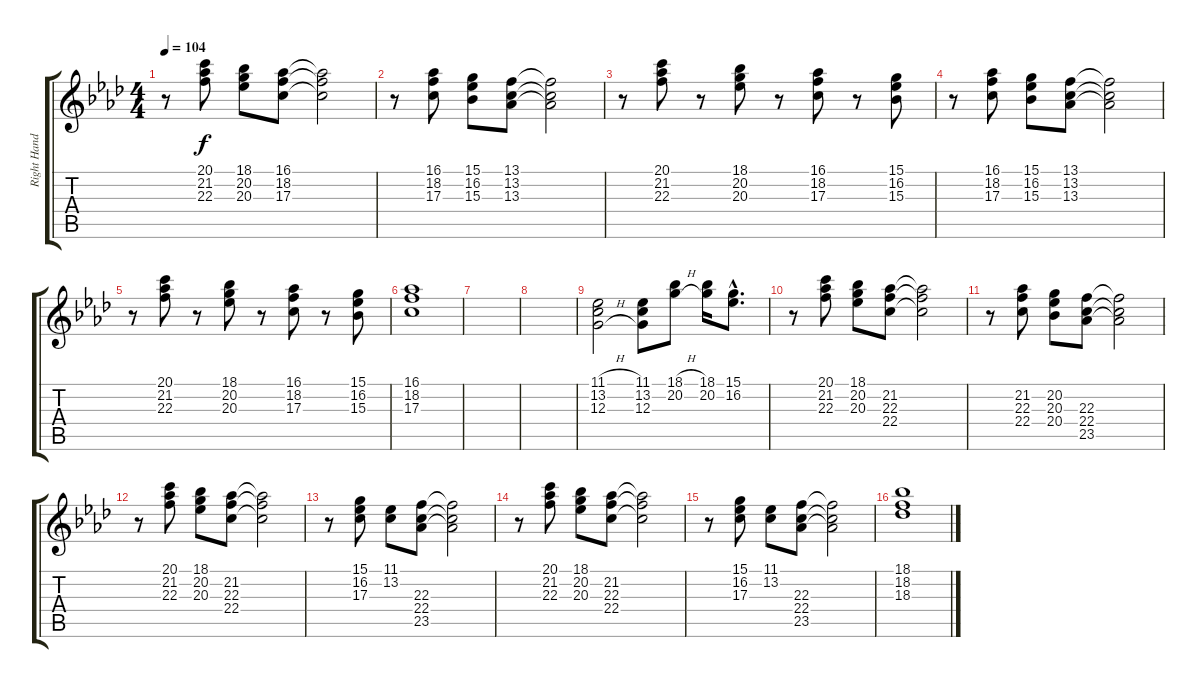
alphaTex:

\track ("Right Hand" "Right Hand") {instrument electricpiano2}
\staff {score tabs}
\tuning (E4 B3 G3 D3 A2 E2) {hide}
\ts (4 4)
\tempo 104
\clef g2
\ks ab
r.8{dy f} (20.1 21.2 22.3).8 (18.1 20.2 20.3).8 (16.1 18.2 17.3).8 (16.1{t} 18.2{t} 17.3{t}).2 |
r.8 (16.1 18.2 17.3).8 (15.1 16.2 15.3).8 (13.1 13.2 13.3).8 (13.1{t} 13.2{t} 13.3{t}).2 |
r.8 (20.1 21.2 22.3).8 r.8 (18.1 20.2 20.3).8 r.8 (16.1 18.2 17.3).8 r.8 (15.1 16.2 15.3).8 |
r.8 (16.1 18.2 17.3).8 (15.1 16.2 15.3).8 (13.1 13.2 13.3).8 (13.1{t} 13.2{t} 13.3{t}).2 |
r.8 (20.1 21.2 22.3).8 r.8 (18.1 20.2 20.3).8 r.8 (16.1 18.2 17.3).8 r.8 (15.1 16.2 15.3).8 |
(16.1 18.2 17.3).1 |
|
|
(11.1{h} 13.2{h} 12.3{h}).2 (11.1 13.2 12.3).8 (18.1{h} 20.2{h}).8 (18.1 20.2).16 (15.1{hac} 16.2{hac}).8{d} |
r.8 (20.1 21.2 22.3).8 (18.1 20.2 20.3).8 (21.2 22.3 22.4).8 (21.2{t} 22.3{t} 22.4{t}).2 |
r.8 (21.2 22.3 22.4).8 (20.2 20.3 20.4).8 (22.3 22.4 23.5).8 (22.3{t} 22.4{t} 23.5{t}).2 |
r.8 (20.1 21.2 22.3).8 (18.1 20.2 20.3).8 (21.2 22.3 22.4).8 (21.2{t} 22.3{t} 22.4{t}).2 |
r.8 (15.1 16.2 17.3).8 (11.1 13.2).8 (22.3 22.4 23.5).8 (22.3{t} 22.4{t} 23.5{t}).2 |
r.8 (20.1 21.2 22.3).8 (18.1 20.2 20.3).8 (21.2 22.3 22.4).8 (21.2{t} 22.3{t} 22.4{t}).2 |
r.8 (15.1 16.2 17.3).8 (11.1 13.2).8 (22.3 22.4 23.5).8 (22.3{t} 22.4{t} 23.5{t}).2 |
(18.1 18.2 18.3).1
